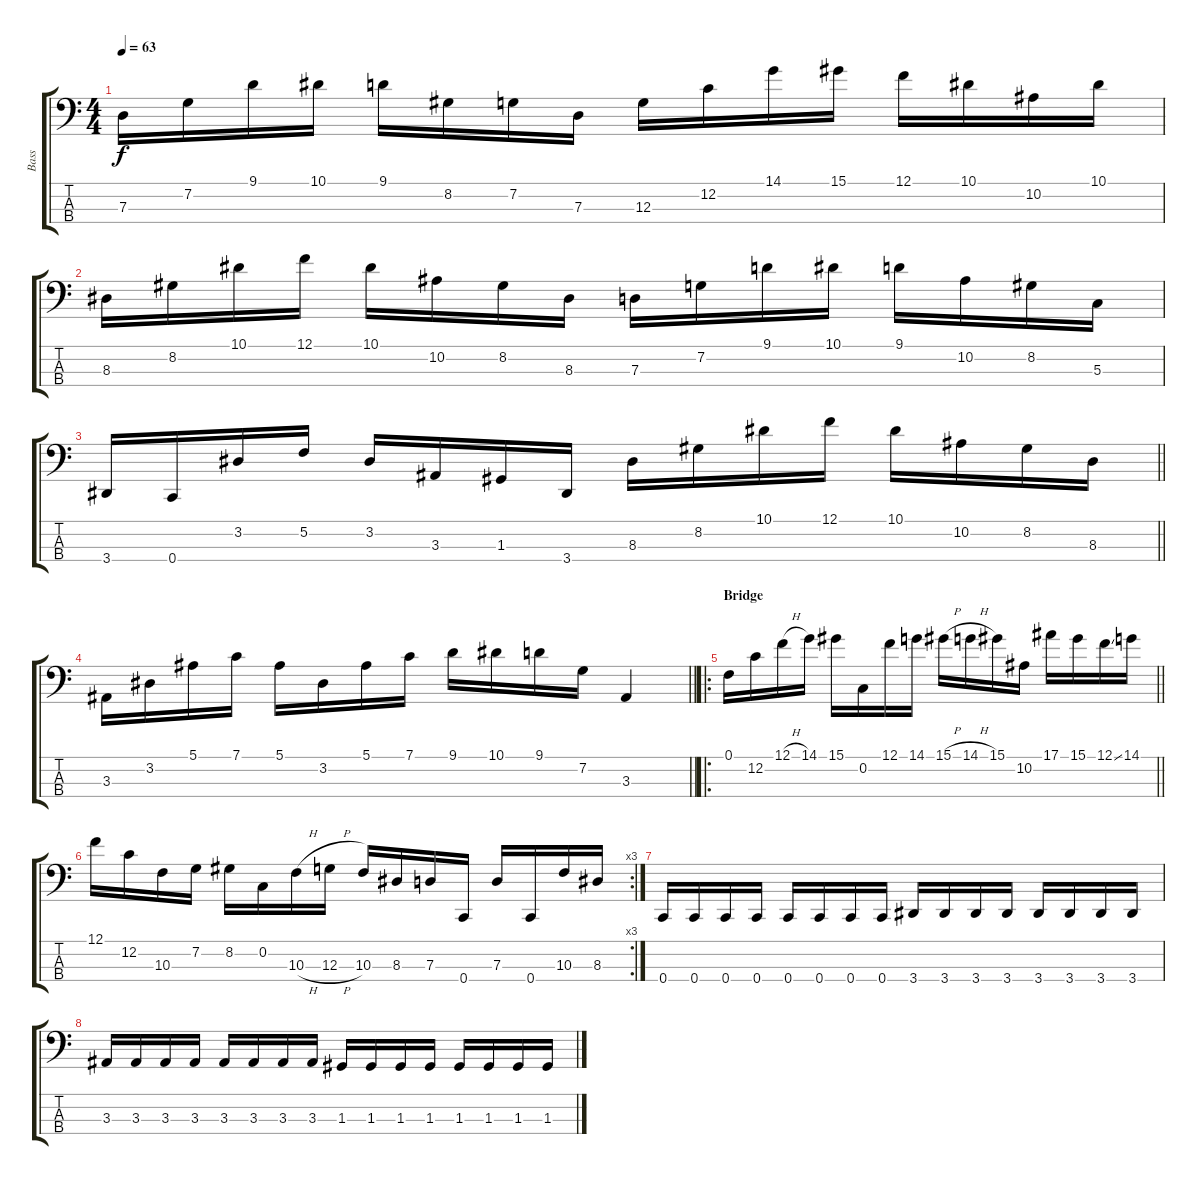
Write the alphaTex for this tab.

\track ("Bass" "Bass") {instrument electricbassfinger}
\staff {score tabs}
\tuning (F2 C2 G1 C1) {hide}
\ts (4 4)
\tempo 63
\clef f4
\ks c
7.3.16{dy f} 7.2.16 9.1.16 10.1.16 9.1.16 8.2.16 7.2.16 7.3.16 12.3.16 12.2.16 14.1.16 15.1.16 12.1.16 10.1.16 10.2.16 10.1.16 |
8.3.16 8.2.16 10.1.16 12.1.16 10.1.16 10.2.16 8.2.16 8.3.16 7.3.16 7.2.16 9.1.16 10.1.16 9.1.16 10.2.16 8.2.16 5.3.16 |
\barLineRight lightlight
3.4.16 0.4.16 3.2.16 5.2.16 3.2.16 3.3.16 1.3.16 3.4.16 8.3.16 8.2.16 10.1.16 12.1.16 10.1.16 10.2.16 8.2.16 8.3.16 |
\barLineRight lightlight
3.3.16 3.2.16 5.1.16 7.1.16 5.1.16 3.2.16 5.1.16 7.1.16 9.1.16 10.1.16 9.1.16 7.2.16 3.3.4 |
\ro
\section ("" "Bridge")
\barLineRight lightlight
0.1.16 12.2.16 12.1{h}.16 14.1.16 15.1.16 0.2.16 12.1.16 14.1.16 15.1{h}.16 14.1{h}.16 15.1.16 10.2.16 17.1.16 15.1.16 12.1{ss}.16 14.1.16 |
\rc 3
12.1.16 12.2.16 10.3.16 7.2.16 8.2.16 0.2.16 10.3{h}.16 12.3{h}.16 10.3.16 8.3.16 7.3.16 0.4.16 7.3.16 0.4.16 10.3.16 8.3.16 |
0.4.16 0.4.16 0.4.16 0.4.16 0.4.16 0.4.16 0.4.16 0.4.16 3.4.16 3.4.16 3.4.16 3.4.16 3.4.16 3.4.16 3.4.16 3.4.16 |
3.3.16 3.3.16 3.3.16 3.3.16 3.3.16 3.3.16 3.3.16 3.3.16 1.3.16 1.3.16 1.3.16 1.3.16 1.3.16 1.3.16 1.3.16 1.3.16
